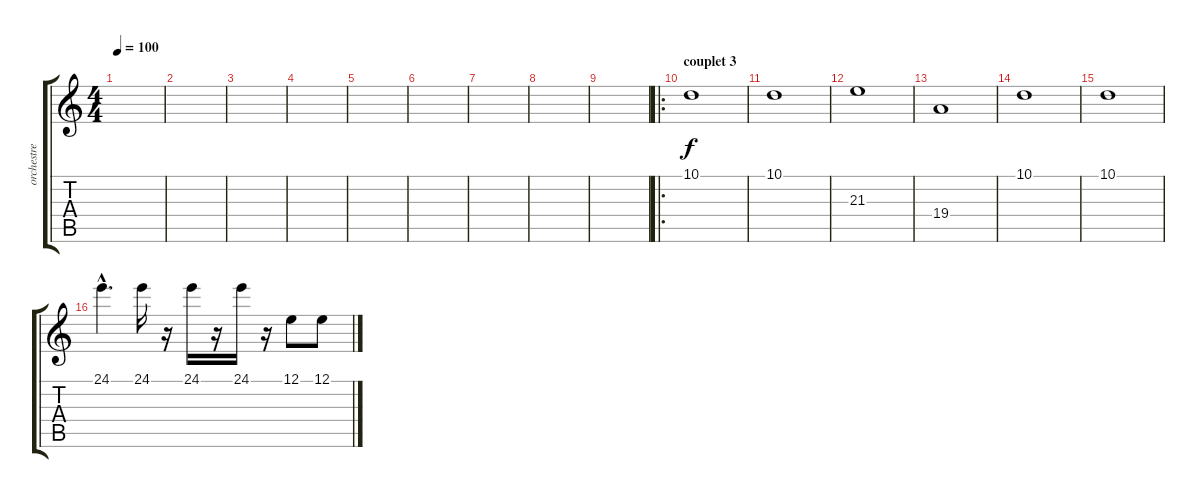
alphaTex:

\track ("orchestre" "orchestre") {instrument stringensemble1}
\staff {score tabs}
\tuning (E4 B3 G3 D3 A2 E2) {hide}
\ts (4 4)
\tempo 100
\clef g2
\ks c
|
|
|
|
|
|
|
|
|
\ro
\section ("" "couplet 3")
10.1.1 |
10.1.1 |
21.3.1 |
19.4.1 |
10.1.1 |
10.1.1 |
24.1{hac}.4{d} 24.1.16 r.16 24.1.16 r.16 24.1.16 r.16 12.1.8 12.1.8
